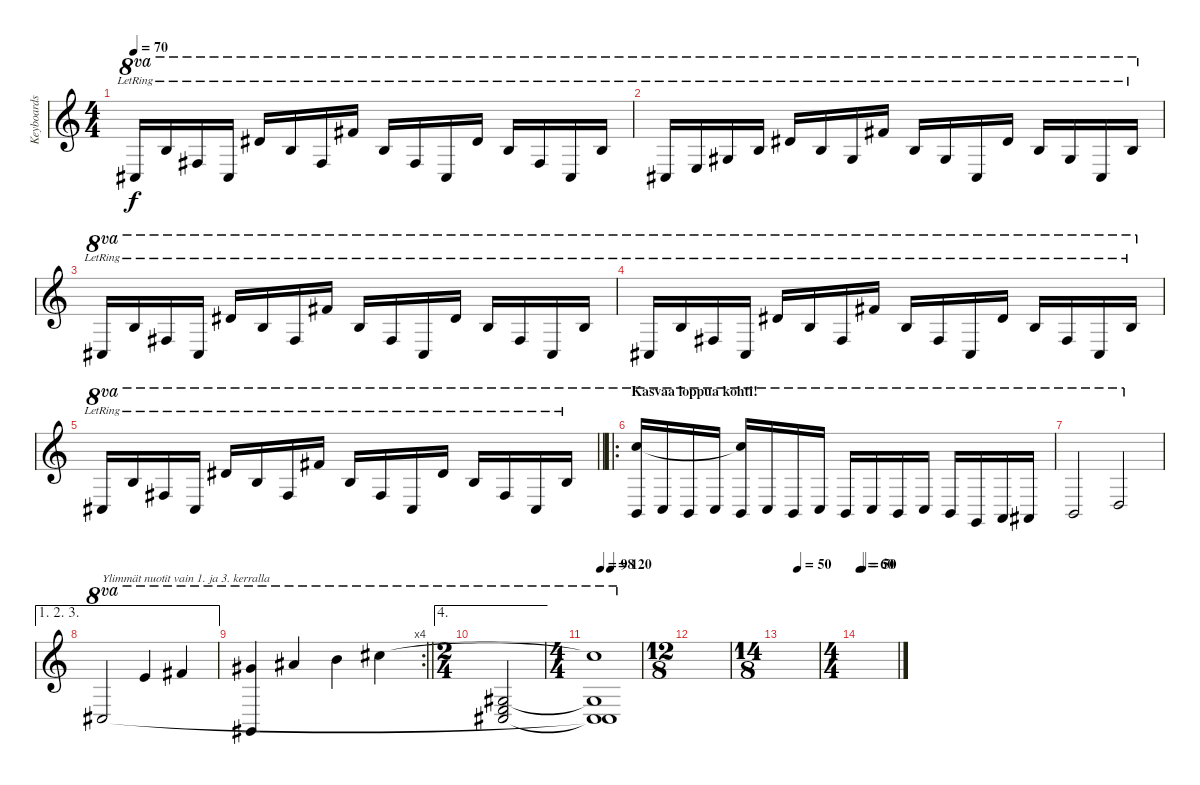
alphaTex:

\track ("Keyboards (Violins and flutes)" "Keyboards ") {instrument violin}
\staff {score}
\tuning (E4 B3 G3 D3 A2 E2) {hide}
\ts (4 4)
\tempo 70
\clef g2
\ks c
11.4{lr}.16{ot 8va dy f} 12.2{lr}.16{ot 8va} 11.3{lr}.16{ot 8va} 11.4{lr}.16{ot 8va} 11.1{lr}.16{ot 8va} 12.2{lr}.16{ot 8va} 11.3{lr}.16{ot 8va} 14.1{lr}.16{ot 8va} 12.2{lr}.16{ot 8va} 11.3{lr}.16{ot 8va} 11.4{lr}.16{ot 8va} 11.1{lr}.16{ot 8va} 12.2{lr}.16{ot 8va} 11.3{lr}.16{ot 8va} 11.4{lr}.16{ot 8va} 12.2{lr}.16{ot 8va} |
11.4{lr}.16{ot 8va} 9.3{lr}.16{ot 8va} 13.3{lr}.16{ot 8va} 12.2{lr}.16{ot 8va} 11.1{lr}.16{ot 8va} 12.2{lr}.16{ot 8va} 13.3{lr}.16{ot 8va} 14.1{lr}.16{ot 8va} 12.2{lr}.16{ot 8va} 13.3{lr}.16{ot 8va} 11.4{lr}.16{ot 8va} 11.1{lr}.16{ot 8va} 12.2{lr}.16{ot 8va} 13.3{lr}.16{ot 8va} 11.4{lr}.16{ot 8va} 12.2{lr}.16{ot 8va} |
11.4{lr}.16{ot 8va} 12.2{lr}.16{ot 8va} 11.3{lr}.16{ot 8va} 11.4{lr}.16{ot 8va} 11.1{lr}.16{ot 8va} 12.2{lr}.16{ot 8va} 11.3{lr}.16{ot 8va} 14.1{lr}.16{ot 8va} 12.2{lr}.16{ot 8va} 11.3{lr}.16{ot 8va} 11.4{lr}.16{ot 8va} 11.1{lr}.16{ot 8va} 12.2{lr}.16{ot 8va} 11.3{lr}.16{ot 8va} 11.4{lr}.16{ot 8va} 12.2{lr}.16{ot 8va} |
11.4{lr}.16{ot 8va} 12.2{lr}.16{ot 8va} 11.3{lr}.16{ot 8va} 11.4{lr}.16{ot 8va} 11.1{lr}.16{ot 8va} 12.2{lr}.16{ot 8va} 11.3{lr}.16{ot 8va} 14.1{lr}.16{ot 8va} 12.2{lr}.16{ot 8va} 11.3{lr}.16{ot 8va} 11.4{lr}.16{ot 8va} 11.1{lr}.16{ot 8va} 12.2{lr}.16{ot 8va} 11.3{lr}.16{ot 8va} 11.4{lr}.16{ot 8va} 12.2{lr}.16{ot 8va} |
\barLineRight lightlight
11.4{lr}.16{ot 8va} 12.2{lr}.16{ot 8va} 11.3{lr}.16{ot 8va} 11.4{lr}.16{ot 8va} 11.1{lr}.16{ot 8va} 12.2{lr}.16{ot 8va} 11.3{lr}.16{ot 8va} 14.1{lr}.16{ot 8va} 12.2{lr}.16{ot 8va} 11.3{lr}.16{ot 8va} 11.4{lr}.16{ot 8va} 11.1{lr}.16{ot 8va} 12.2{lr}.16{ot 8va} 11.3{lr}.16{ot 8va} 11.4{lr}.16{ot 8va} 12.2{lr}.16{ot 8va} |
\ro
\section ("" "Kasvaa loppua kohti!")
(20.1 0.2).16{ot 8va volume 13 instrument violin} 20.6.16{ot 8va} 0.2.16{ot 8va} 1.2.16{ot 8va} (20.1{t} 0.2).16{ot 8va} 1.2.16{ot 8va} 0.2.16{ot 8va} 1.2.16{ot 8va} 0.2.16{ot 8va} 1.2.16{ot 8va} 0.2.16{ot 8va} 1.2.16{ot 8va} 0.2.16{ot 8va} 0.3.16{ot 8va} 2.3.16{ot 8va} 3.3.16{ot 8va} |
0.2.2{ot 8va} 3.2.2{ot 8va} |
\ae (1 2 3)
2.2.2{ot 8va txt "Ylimmät nuotit vain 1. ja 3. kerralla"} 12.1.4{ot 8va} 14.1.4{ot 8va} |
\rc 4
\barLineRight lightlight
(16.1 16.6).4{ot 8va} 18.1.4{ot 8va} 19.1.4{ot 8va} 21.1.4{ot 8va} |
\ae 4
\ts (2 4)
(18.4 19.5 21.6).2{ot 8va instrument stringensemble1} |
\ts (4 4)
\tempo 98
\tempo (120 0.25)
(21.1{t} 2.2{t} 18.4{t} 21.6{t}).1{ot 8va} |
\ts (12 8)
|
\ts (14 8)
\tempo (50 0.42857142857142855)
|
\ts (4 4)
\tempo 60
\tempo (50 0.0625)
